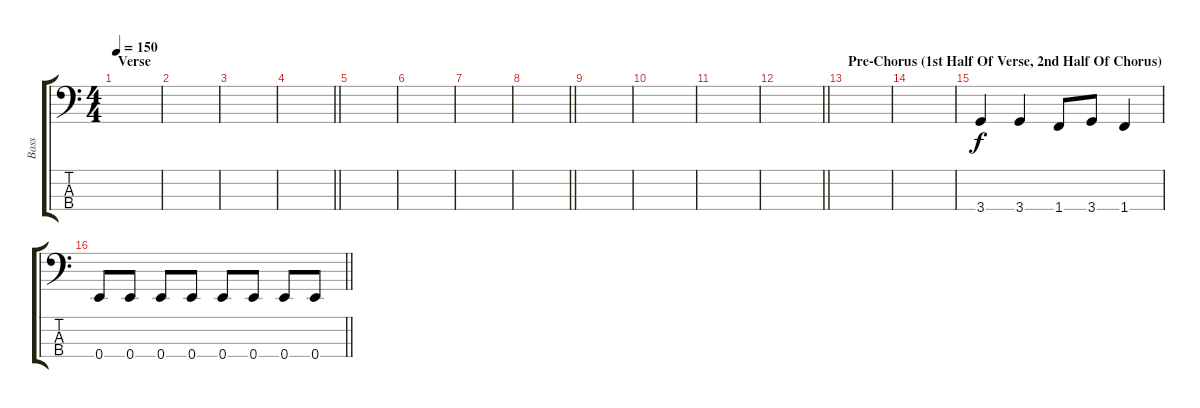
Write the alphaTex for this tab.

\track ("Bass" "Bass") {instrument electricbassfinger}
\staff {score tabs}
\tuning (G2 D2 A1 E1) {hide}
\ts (4 4)
\section ("" "Verse")
\tempo 150
\clef f4
\ks c
|
|
|
\barLineRight lightlight
|
|
|
|
\barLineRight lightlight
|
|
|
|
\barLineRight lightlight
|
\section ("" "Pre-Chorus (1st Half Of Verse, 2nd Half Of Chorus)")
|
|
3.4.4 3.4.4 1.4.8 3.4.8 1.4.4 |
\barLineRight lightlight
0.4.8 0.4.8 0.4.8 0.4.8 0.4.8 0.4.8 0.4.8 0.4.8
